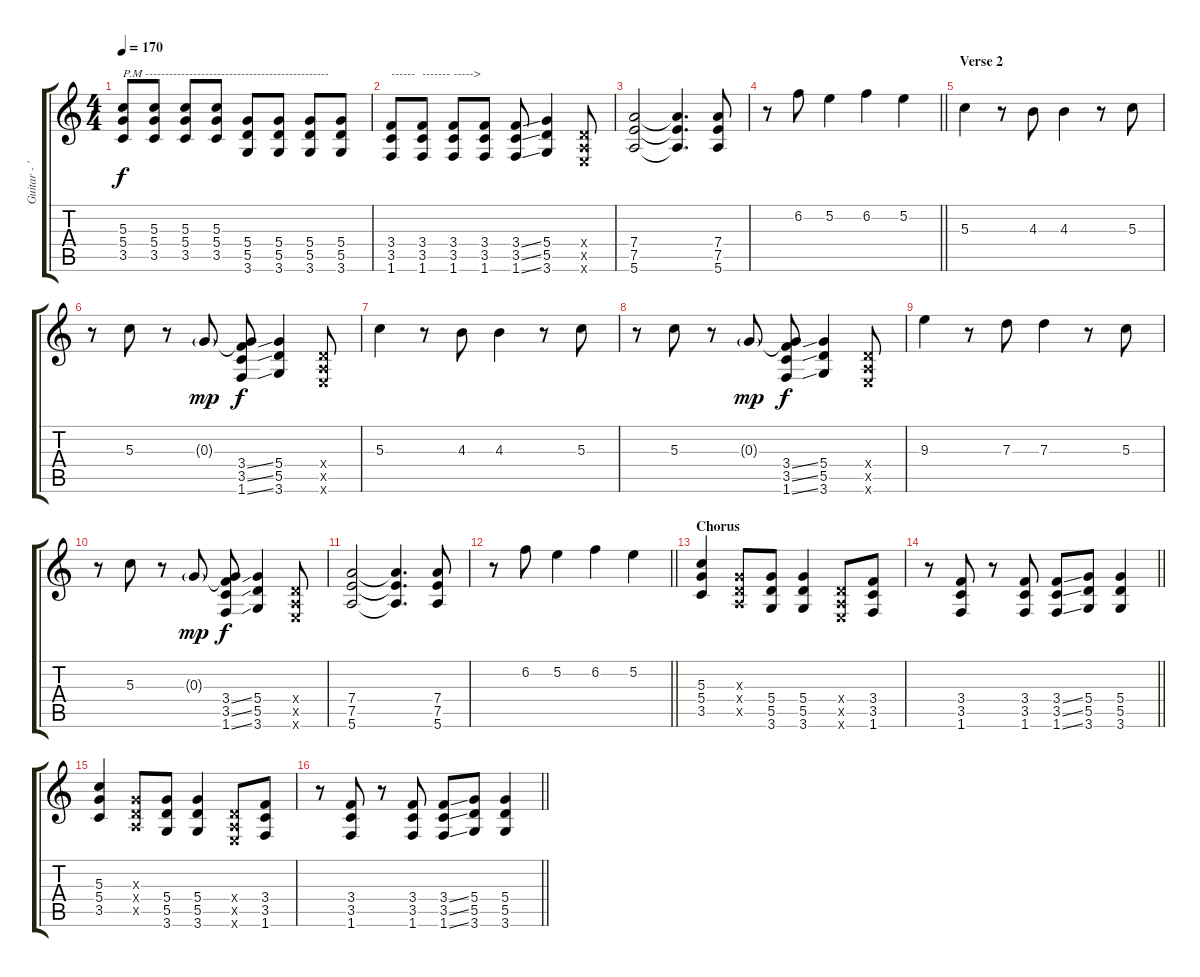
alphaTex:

\track ("Guitar - 'Mic" "Guitar - '") {instrument overdrivenguitar}
\staff {score tabs}
\tuning (E4 B3 G3 D3 A2 E2) {hide}
\ts (4 4)
\tempo 170
\clef g2
\ks c
(5.3 5.4 3.5).8{txt "P.M ----------------------------------------------" dy f volume 9} (5.3 5.4 3.5).8 (5.3 5.4 3.5).8 (5.3 5.4 3.5).8 (5.4 5.5 3.6).8 (5.4 5.5 3.6).8 (5.4 5.5 3.6).8 (5.4 5.5 3.6).8 |
(3.4 3.5 1.6).8{txt "------"} (3.4 3.5 1.6).8{txt "-------"} (3.4 3.5 1.6).8{txt "----->"} (3.4 3.5 1.6).8 (3.4{ss} 3.5{ss} 1.6{ss}).8{volume 12} (5.4 5.5 3.6).4 (0.4{x} 0.5{x} 0.6{x}).8 |
(7.4 7.5 5.6).2 (7.4{t} 7.5{t} 5.6{t}).4{d} (7.4 7.5 5.6).8 |
\barLineRight lightlight
r.8 6.2.8 5.2.4 6.2.4 5.2.4 |
\section ("" "Verse 2")
5.3.4 r.8 4.3.8 4.3.4 r.8 5.3.8 |
r.8 5.3.8 r.8 0.3{g}.8{dy mp} (0.3{t} 3.4{ss} 3.5{ss} 1.6{ss}).8{dy f} (5.4 5.5 3.6).4 (0.4{x} 0.5{x} 0.6{x}).8 |
5.3.4 r.8 4.3.8 4.3.4 r.8 5.3.8 |
r.8 5.3.8 r.8 0.3{g}.8{dy mp} (0.3{t} 3.4{ss} 3.5{ss} 1.6{ss}).8{dy f} (5.4 5.5 3.6).4 (0.4{x} 0.5{x} 0.6{x}).8 |
9.3.4 r.8 7.3.8 7.3.4 r.8 5.3.8 |
r.8 5.3.8 r.8 0.3{g}.8{dy mp} (0.3{t} 3.4{ss} 3.5{ss} 1.6{ss}).8{dy f} (5.4 5.5 3.6).4 (0.4{x} 0.5{x} 0.6{x}).8 |
(7.4 7.5 5.6).2 (7.4{t} 7.5{t} 5.6{t}).4{d} (7.4 7.5 5.6).8 |
\barLineRight lightlight
r.8 6.2.8 5.2.4 6.2.4 5.2.4 |
\section ("" "Chorus")
(5.3 5.4 3.5).4 (0.3{x} 0.4{x} 0.5{x}).8 (5.4 5.5 3.6).8 (5.4 5.5 3.6).4 (0.4{x} 0.5{x} 0.6{x}).8 (3.4 3.5 1.6).8 |
\barLineRight lightlight
r.8 (3.4 3.5 1.6).8 r.8 (3.4 3.5 1.6).8 (3.4{ss} 3.5{ss} 1.6{ss}).8 (5.4 5.5 3.6).8 (5.4 5.5 3.6).4 |
(5.3 5.4 3.5).4 (0.3{x} 0.4{x} 0.5{x}).8 (5.4 5.5 3.6).8 (5.4 5.5 3.6).4 (0.4{x} 0.5{x} 0.6{x}).8 (3.4 3.5 1.6).8 |
\barLineRight lightlight
r.8 (3.4 3.5 1.6).8 r.8 (3.4 3.5 1.6).8 (3.4{ss} 3.5{ss} 1.6{ss}).8 (5.4 5.5 3.6).8 (5.4 5.5 3.6).4
